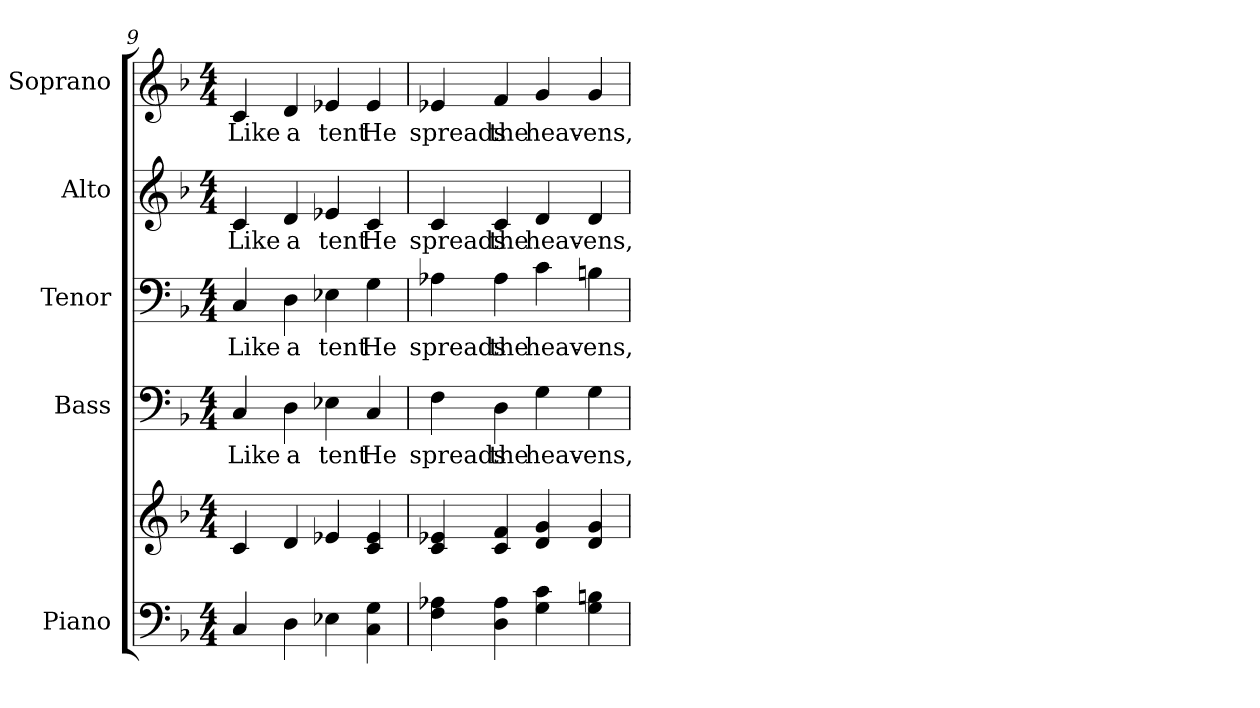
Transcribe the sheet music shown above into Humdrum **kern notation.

**kern	**kern	**kern	**text	**kern	**text	**kern	**text	**kern	**text
*part5	*part5	*part4	*part4	*part3	*part3	*part2	*part2	*part1	*part1
*staff6	*staff5	*staff4	*staff4	*staff3	*staff3	*staff2	*staff2	*staff1	*staff1
*I"Piano	*	*I"Bass	*	*I"Tenor	*	*I"Alto	*	*I"Soprano	*
*I'Pno.	*	*I'B.	*	*I'T.	*	*I'A.	*	*I'S.	*
!!LO:PB:g=z
*clefF4	*clefG2	*clefF4	*	*clefF4	*	*clefG2	*	*clefG2	*
*k[b-]	*k[b-]	*k[b-]	*	*k[b-]	*	*k[b-]	*	*k[b-]	*
*F:	*F:	*F:	*	*F:	*	*F:	*	*F:	*
*M4/4	*M4/4	*M4/4	*	*M4/4	*	*M4/4	*	*M4/4	*
=9	=9	=9	=9	=9	=9	=9	=9	=9	=9
!	!	!	!LO:LY:b:color=#000000	!	!	!	!	!	!
!	!	!	!	!	!LO:LY:b:color=#000000	!	!	!	!
!	!	!	!	!	!	!	!LO:LY:b:color=#000000	!	!
!	!	!	!	!	!	!	!	!	!LO:LY:b:color=#000000
4Ci/	4ci/	4Ci/	Like	4Ci/	Like	4ci/	Like	4ci/	Like
!	!	!	!LO:LY:b:color=#000000	!	!	!	!	!	!
!	!	!	!	!	!LO:LY:b:color=#000000	!	!	!	!
!	!	!	!	!	!	!	!LO:LY:b:color=#000000	!	!
!	!	!	!	!	!	!	!	!	!LO:LY:b:color=#000000
4Di\	4di/	4Di\	a	4Di\	a	4di/	a	4di/	a
!	!	!	!LO:LY:b:color=#000000	!	!	!	!	!	!
!	!	!	!	!	!LO:LY:b:color=#000000	!	!	!	!
!	!	!	!	!	!	!	!LO:LY:b:color=#000000	!	!
!	!	!	!	!	!	!	!	!	!LO:LY:b:color=#000000
4E-Xi\	4e-Xi/	4E-Xi\	tent	4E-Xi\	tent	4e-Xi/	tent	4e-Xi/	tent
!	!	!	!LO:LY:b:color=#000000	!	!	!	!	!	!
!	!	!	!	!	!LO:LY:b:color=#000000	!	!	!	!
!	!	!	!	!	!	!	!LO:LY:b:color=#000000	!	!
!	!	!	!	!	!	!	!	!	!LO:LY:b:color=#000000
4Ci\ 4Gi	4ci/ 4e-i	4Ci/	He	4Gi\	He	4ci/	He	4e-i/	He
=10	=10	=10	=10	=10	=10	=10	=10	=10	=10
!	!	!	!LO:LY:b:color=#000000	!	!	!	!	!	!
!	!	!	!	!	!LO:LY:b:color=#000000	!	!	!	!
!	!	!	!	!	!	!	!LO:LY:b:color=#000000	!	!
!	!	!	!	!	!	!	!	!	!LO:LY:b:color=#000000
4Fi\ 4A-Xi	4ci/ 4e-Xi	4Fi\	spreads	4A-Xi\	spreads	4ci/	spreads	4e-Xi/	spreads
!	!	!	!LO:LY:b:color=#000000	!	!	!	!	!	!
!	!	!	!	!	!LO:LY:b:color=#000000	!	!	!	!
!	!	!	!	!	!	!	!LO:LY:b:color=#000000	!	!
!	!	!	!	!	!	!	!	!	!LO:LY:b:color=#000000
4Di\ 4A-i	4ci/ 4fi	4Di\	the	4A-i\	the	4ci/	the	4fi/	the
!	!	!	!LO:LY:b:color=#000000	!	!	!	!	!	!
!	!	!	!	!	!LO:LY:b:color=#000000	!	!	!	!
!	!	!	!	!	!	!	!LO:LY:b:color=#000000	!	!
!	!	!	!	!	!	!	!	!	!LO:LY:b:color=#000000
4Gi\ 4ci	4di/ 4gi	4Gi\	heav-	4ci\	heav-	4di/	heav-	4gi/	heav-
!	!	!	!LO:LY:b:color=#000000	!	!	!	!	!	!
!	!	!	!	!	!LO:LY:b:color=#000000	!	!	!	!
!	!	!	!	!	!	!	!LO:LY:b:color=#000000	!	!
!	!	!	!	!	!	!	!	!	!LO:LY:b:color=#000000
4Gi\ 4Bni	4di/ 4gi	4Gi\	-ens,	4Bni\	-ens,	4di/	-ens,	4gi/	-ens,
=	=	=	=	=	=	=	=	=	=
*-	*-	*-	*-	*-	*-	*-	*-	*-	*-
